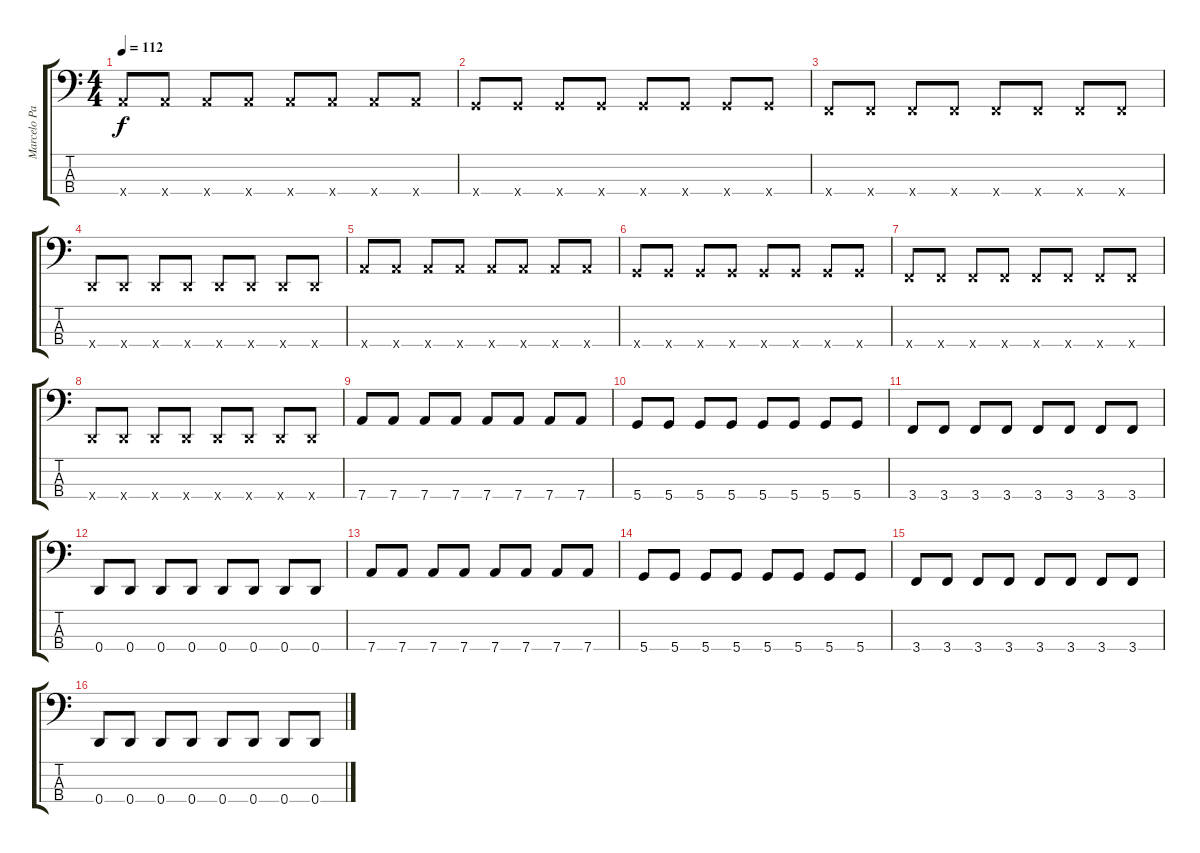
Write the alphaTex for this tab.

\track ("Marcelo Palacios" "Marcelo Pa") {instrument electricbassfinger}
\staff {score tabs}
\tuning (G2 D2 A1 D1) {hide}
\ts (4 4)
\tempo 112
\clef f4
\ks c
7.4{x}.8{dy f} 7.4{x}.8 7.4{x}.8 7.4{x}.8 7.4{x}.8 7.4{x}.8 7.4{x}.8 7.4{x}.8 |
5.4{x}.8 5.4{x}.8 5.4{x}.8 5.4{x}.8 5.4{x}.8 5.4{x}.8 5.4{x}.8 5.4{x}.8 |
3.4{x}.8 3.4{x}.8 3.4{x}.8 3.4{x}.8 3.4{x}.8 3.4{x}.8 3.4{x}.8 3.4{x}.8 |
0.4{x}.8 0.4{x}.8 0.4{x}.8 0.4{x}.8 0.4{x}.8 0.4{x}.8 0.4{x}.8 0.4{x}.8 |
7.4{x}.8 7.4{x}.8 7.4{x}.8 7.4{x}.8 7.4{x}.8 7.4{x}.8 7.4{x}.8 7.4{x}.8 |
5.4{x}.8 5.4{x}.8 5.4{x}.8 5.4{x}.8 5.4{x}.8 5.4{x}.8 5.4{x}.8 5.4{x}.8 |
3.4{x}.8 3.4{x}.8 3.4{x}.8 3.4{x}.8 3.4{x}.8 3.4{x}.8 3.4{x}.8 3.4{x}.8 |
0.4{x}.8 0.4{x}.8 0.4{x}.8 0.4{x}.8 0.4{x}.8 0.4{x}.8 0.4{x}.8 0.4{x}.8 |
7.4.8 7.4.8 7.4.8 7.4.8 7.4.8 7.4.8 7.4.8 7.4.8 |
5.4.8 5.4.8 5.4.8 5.4.8 5.4.8 5.4.8 5.4.8 5.4.8 |
3.4.8 3.4.8 3.4.8 3.4.8 3.4.8 3.4.8 3.4.8 3.4.8 |
0.4.8 0.4.8 0.4.8 0.4.8 0.4.8 0.4.8 0.4.8 0.4.8 |
7.4.8 7.4.8 7.4.8 7.4.8 7.4.8 7.4.8 7.4.8 7.4.8 |
5.4.8 5.4.8 5.4.8 5.4.8 5.4.8 5.4.8 5.4.8 5.4.8 |
3.4.8 3.4.8 3.4.8 3.4.8 3.4.8 3.4.8 3.4.8 3.4.8 |
0.4.8 0.4.8 0.4.8 0.4.8 0.4.8 0.4.8 0.4.8 0.4.8
